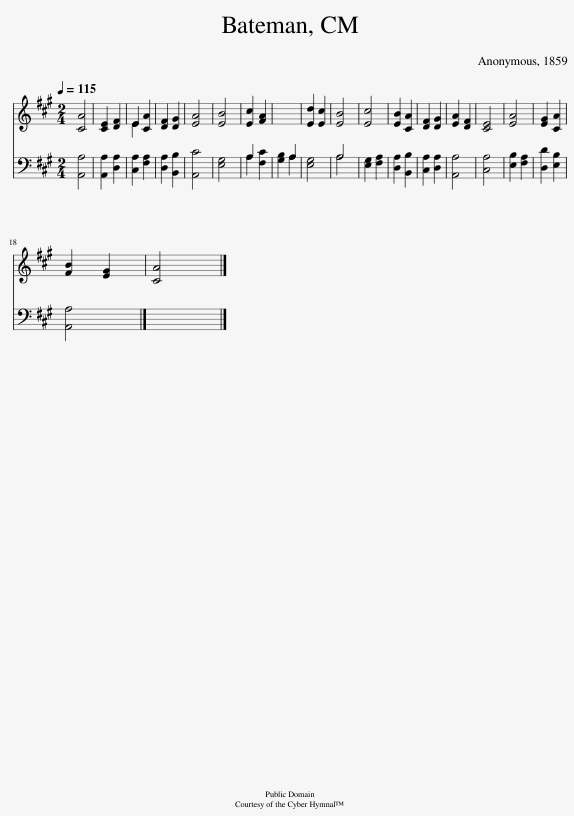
X:1
%%score ( 1 2 ) ( 3 4 )
L:1/8
Q:1/4=115
M:2/4
I:linebreak $
K:A
V:1 treble
V:2 treble
V:3 bass
V:4 bass
V:1
 [CA]4 | [CE]2 [DF]2 | E2 [CA]2 | [DF]2 [DG]2 | [EA]4 | %5
 [EB]4 | [Ec]2 [FA]2 | x4 | [Ed]2 [Ec]2 | [EB]4 | %10
 [Ec]4 | [EB]2 [CA]2 | [DF]2 [DG]2 | [EA]2 [DF]2 | [CE]4 | %15
 [EA]4 | [EG]2 [CA]2 |$ [FB]2 [EG]2 | [CA]4 |] %19
V:2
 x4 | x4 | E2 x2 | x4 | x4 | %5
 x4 | x4 | x4 | x4 | x4 | %10
 x4 | x4 | x4 | x4 | x4 | %15
 x4 | x4 |$ x4 | x4 |] %19
V:3
 [A,,A,]4 | [A,,A,]2 [D,A,]2 | [C,A,]2 [F,A,]2 | [D,A,]2 [B,,B,]2 | [A,,C]4 | %5
 [E,G,]4 | A,2 [F,C]2 | [G,B,]2 A,2 | [E,G,]4 | A,4 | %10
 [E,G,]2 [F,A,]2 | [D,A,]2 [B,,B,]2 | [C,A,]2 [D,A,]2 | [A,,A,]4 | [C,A,]4 | %15
 [E,B,]2 [F,A,]2 | [D,D]2 [E,B,]2 |$ [A,,A,]4 | x4 |] %19
V:4
 x4 | x4 | x4 | x4 | x4 | %5
 x4 | A,2 x2 | x2 A,2 | x4 | A,4 | %10
 x4 | x4 | x4 | x4 | x4 | %15
 x4 | x4 |$ x4 | x4 |] %19
